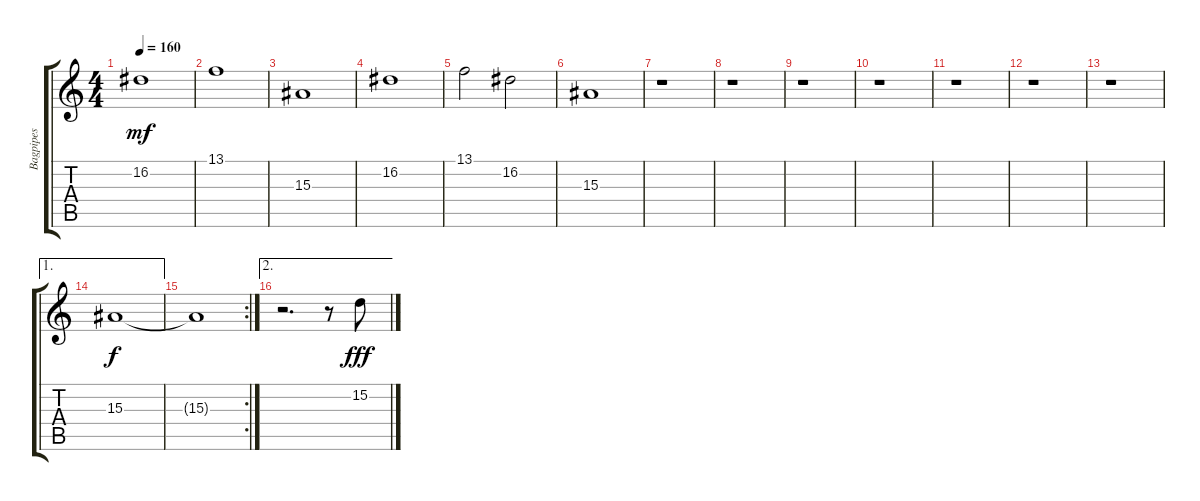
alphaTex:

\track ("Bagpipes" "Bagpipes") {instrument lead1square}
\staff {score tabs}
\tuning (E4 B3 G3 D3 A2 E2) {hide}
\ts (4 4)
\tempo 160
\clef g2
\ks c
16.2.1{dy mf} |
13.1.1 |
15.3.1 |
16.2.1 |
13.1.2 16.2.2 |
15.3.1 |
r.1 |
r.1 |
r.1 |
r.1 |
r.1 |
r.1 |
r.1 |
\ae 1
15.3.1{dy f} |
\rc 2
15.3{t}.1 |
\ae 2
r.2{d} r.8 15.2.8{dy fff}
